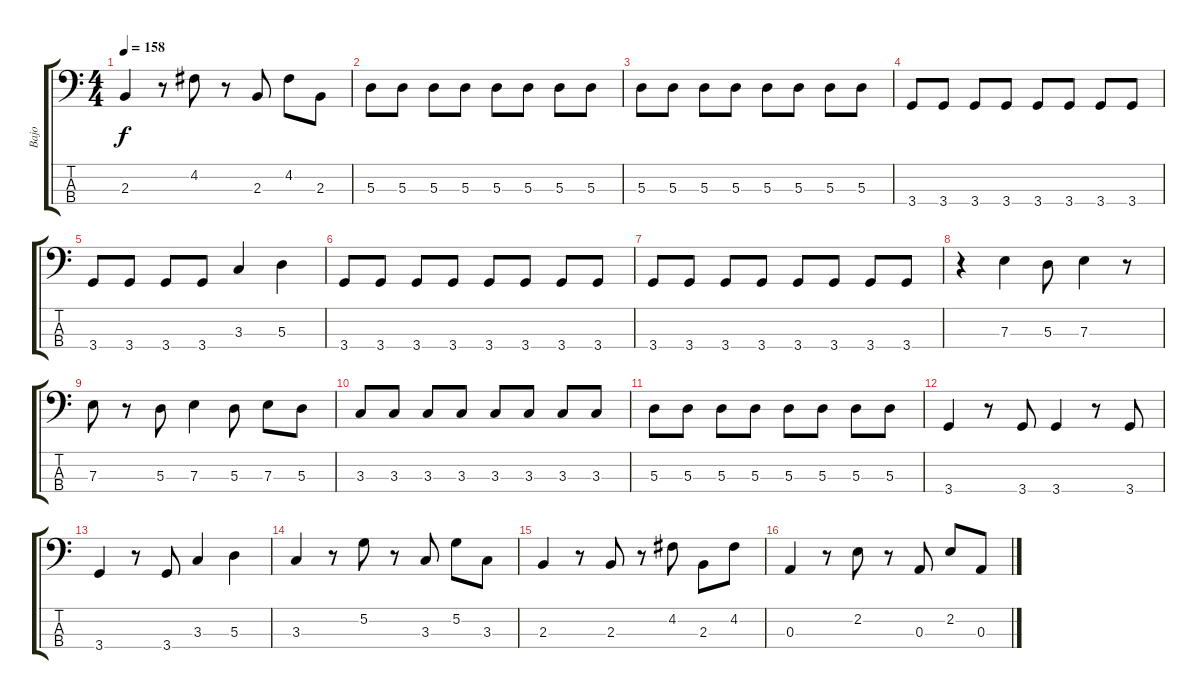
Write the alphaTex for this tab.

\track ("Bajo" "Bajo") {instrument electricbassfinger}
\staff {score tabs}
\tuning (G2 D2 A1 E1) {hide}
\ts (4 4)
\tempo 158
\clef f4
\ks c
2.3.4{dy f} r.8 4.2.8 r.8 2.3.8 4.2.8 2.3.8 |
5.3.8 5.3.8 5.3.8 5.3.8 5.3.8 5.3.8 5.3.8 5.3.8 |
5.3.8 5.3.8 5.3.8 5.3.8 5.3.8 5.3.8 5.3.8 5.3.8 |
3.4.8 3.4.8 3.4.8 3.4.8 3.4.8 3.4.8 3.4.8 3.4.8 |
3.4.8 3.4.8 3.4.8 3.4.8 3.3.4 5.3.4 |
3.4.8 3.4.8 3.4.8 3.4.8 3.4.8 3.4.8 3.4.8 3.4.8 |
3.4.8 3.4.8 3.4.8 3.4.8 3.4.8 3.4.8 3.4.8 3.4.8 |
r.4 7.3.4 5.3.8 7.3.4 r.8 |
7.3.8 r.8 5.3.8 7.3.4 5.3.8 7.3.8 5.3.8 |
3.3.8 3.3.8 3.3.8 3.3.8 3.3.8 3.3.8 3.3.8 3.3.8 |
5.3.8 5.3.8 5.3.8 5.3.8 5.3.8 5.3.8 5.3.8 5.3.8 |
3.4.4 r.8 3.4.8 3.4.4 r.8 3.4.8 |
3.4.4 r.8 3.4.8 3.3.4 5.3.4 |
3.3.4 r.8 5.2.8 r.8 3.3.8 5.2.8 3.3.8 |
2.3.4 r.8 2.3.8 r.8 4.2.8 2.3.8 4.2.8 |
0.3.4 r.8 2.2.8 r.8 0.3.8 2.2.8 0.3.8
